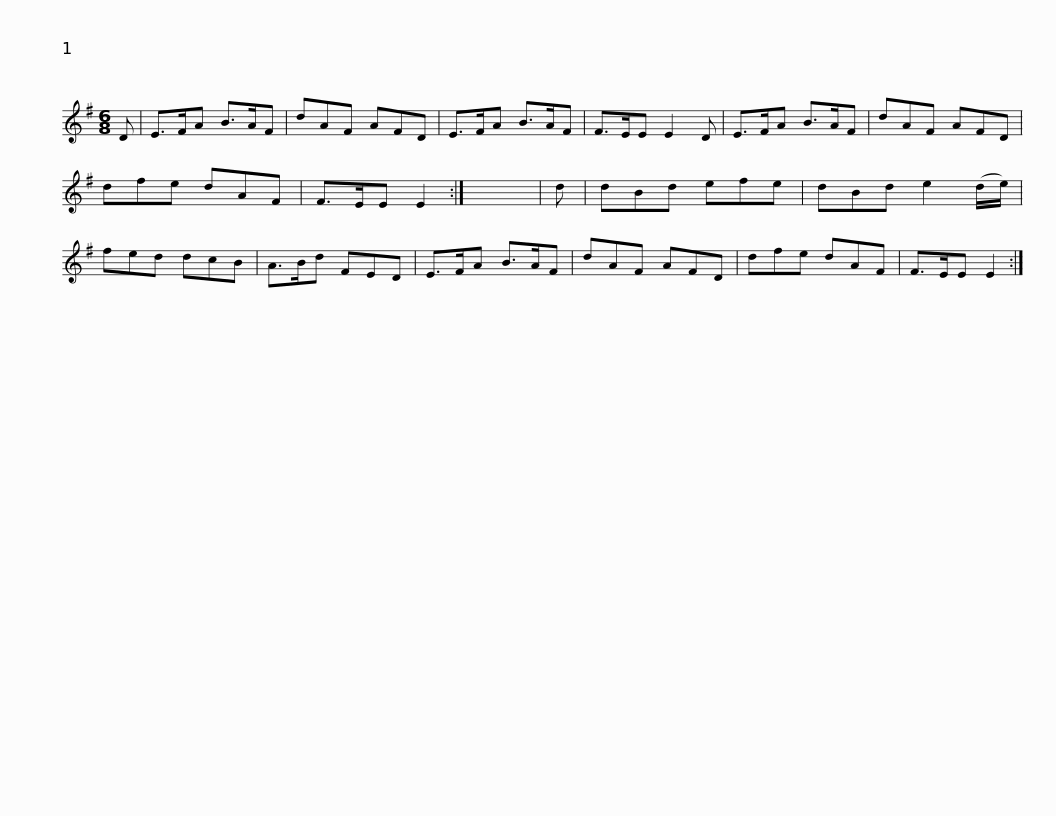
X:1
L:1/8
M:6/8
I:linebreak $
K:Emin
V:1 treble
V:1
 D | E>FA B>AF | dAF AFD | E>FA B>AF | F>EE E2 D | %5
 E>FA B>AF | dAF AFD |$ dfe dAF | F>EE E2 :| x6 | %10
 d | dBd efe | dBd e2 (d/e/) | fed dcB | A>Bd FED |$ %15
 E>FA B>AF | dAF AFD | dfe dAF | F>EE E2 :| %19
